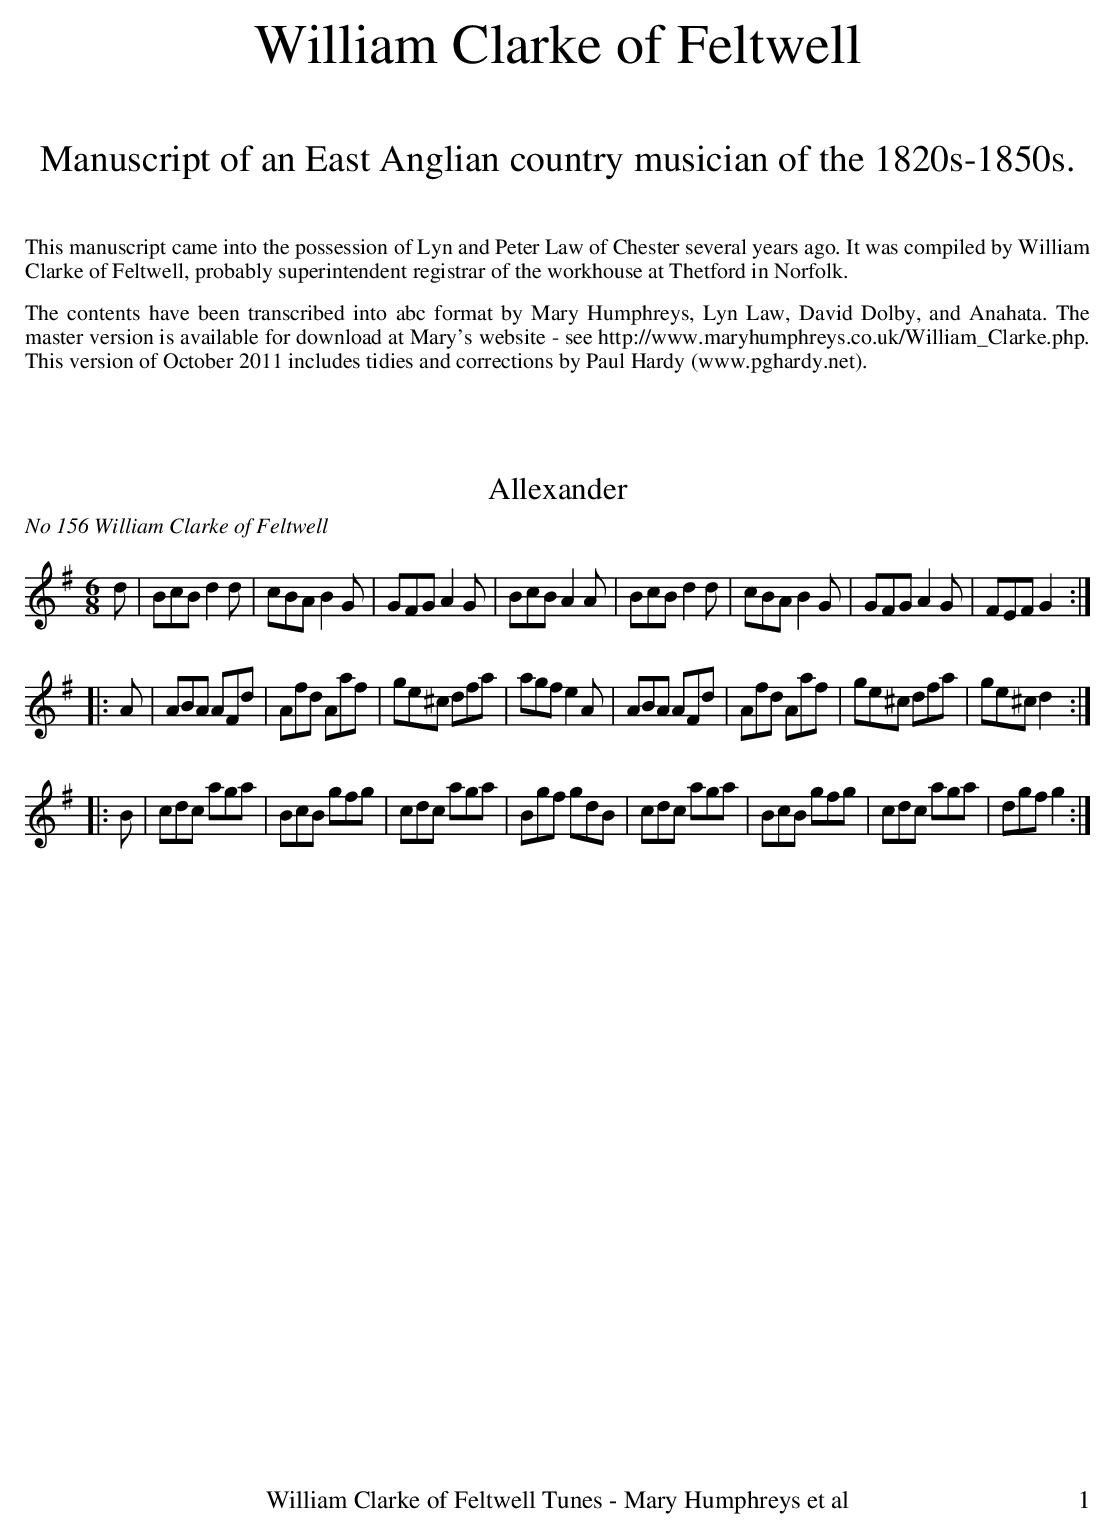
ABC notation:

X:1
T:Allexander
O:No 156 William Clarke of Feltwell
M:6/8
L:1/8
K:G
d|BcBd2d|cBAB2G|GFGA2G|BcBA2A|BcBd2d|cBAB2G|GFGA2G|FEFG2:|
|:A|ABA AFd|Afd Aaf|ge^c dfa|agfe2A|ABA AFd|Afd Aaf|ge^c dfa|ge^c d2:|
|:B|cdc aga|BcB gfg|cdc aga|Bgf gdB|cdc aga|BcB gfg|cdc aga|dgf g2:|
